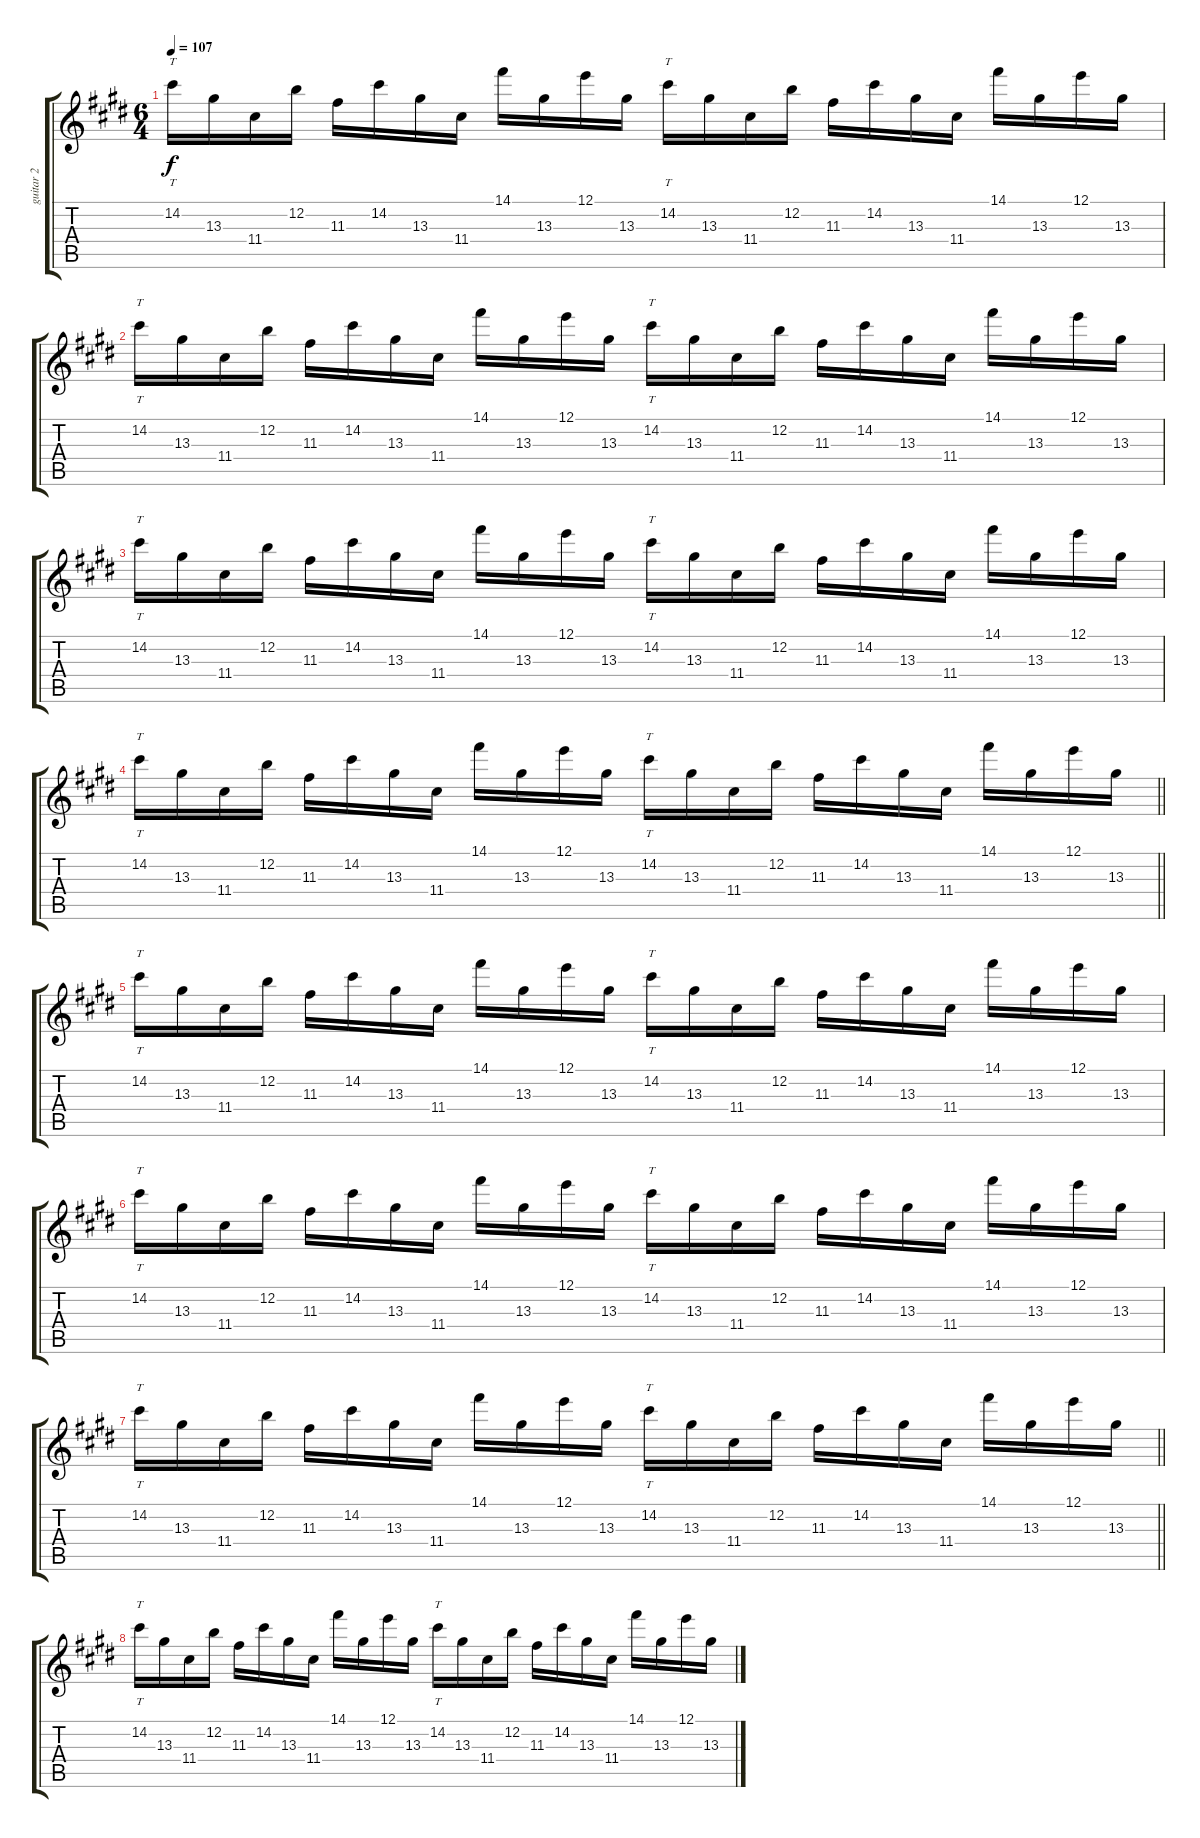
\track ("guitar 2" "guitar 2") {instrument electricguitarjazz}
\staff {score tabs}
\tuning (E4 B3 G3 D3 A2 E2) {hide}
\ts (6 4)
\tempo 107
\clef g2
\ks e
14.2.16{tt dy f} 13.3.16 11.4.16 12.2.16 11.3.16 14.2.16 13.3.16 11.4.16 14.1.16 13.3.16 12.1.16 13.3.16 14.2.16{tt} 13.3.16 11.4.16 12.2.16 11.3.16 14.2.16 13.3.16 11.4.16 14.1.16 13.3.16 12.1.16 13.3.16 |
14.2.16{tt} 13.3.16 11.4.16 12.2.16 11.3.16 14.2.16 13.3.16 11.4.16 14.1.16 13.3.16 12.1.16 13.3.16 14.2.16{tt} 13.3.16 11.4.16 12.2.16 11.3.16 14.2.16 13.3.16 11.4.16 14.1.16 13.3.16 12.1.16 13.3.16 |
14.2.16{tt} 13.3.16 11.4.16 12.2.16 11.3.16 14.2.16 13.3.16 11.4.16 14.1.16 13.3.16 12.1.16 13.3.16 14.2.16{tt} 13.3.16 11.4.16 12.2.16 11.3.16 14.2.16 13.3.16 11.4.16 14.1.16 13.3.16 12.1.16 13.3.16 |
\barLineRight lightlight
14.2.16{tt} 13.3.16 11.4.16 12.2.16 11.3.16 14.2.16 13.3.16 11.4.16 14.1.16 13.3.16 12.1.16 13.3.16 14.2.16{tt} 13.3.16 11.4.16 12.2.16 11.3.16 14.2.16 13.3.16 11.4.16 14.1.16 13.3.16 12.1.16 13.3.16 |
14.2.16{tt} 13.3.16 11.4.16 12.2.16 11.3.16 14.2.16 13.3.16 11.4.16 14.1.16 13.3.16 12.1.16 13.3.16 14.2.16{tt} 13.3.16 11.4.16 12.2.16 11.3.16 14.2.16 13.3.16 11.4.16 14.1.16 13.3.16 12.1.16 13.3.16 |
14.2.16{tt} 13.3.16 11.4.16 12.2.16 11.3.16 14.2.16 13.3.16 11.4.16 14.1.16 13.3.16 12.1.16 13.3.16 14.2.16{tt} 13.3.16 11.4.16 12.2.16 11.3.16 14.2.16 13.3.16 11.4.16 14.1.16 13.3.16 12.1.16 13.3.16 |
\barLineRight lightlight
14.2.16{tt} 13.3.16 11.4.16 12.2.16 11.3.16 14.2.16 13.3.16 11.4.16 14.1.16 13.3.16 12.1.16 13.3.16 14.2.16{tt} 13.3.16 11.4.16 12.2.16 11.3.16 14.2.16 13.3.16 11.4.16 14.1.16 13.3.16 12.1.16 13.3.16 |
14.2.16{tt} 13.3.16 11.4.16 12.2.16 11.3.16 14.2.16 13.3.16 11.4.16 14.1.16 13.3.16 12.1.16 13.3.16 14.2.16{tt} 13.3.16 11.4.16 12.2.16 11.3.16 14.2.16 13.3.16 11.4.16 14.1.16 13.3.16 12.1.16 13.3.16
